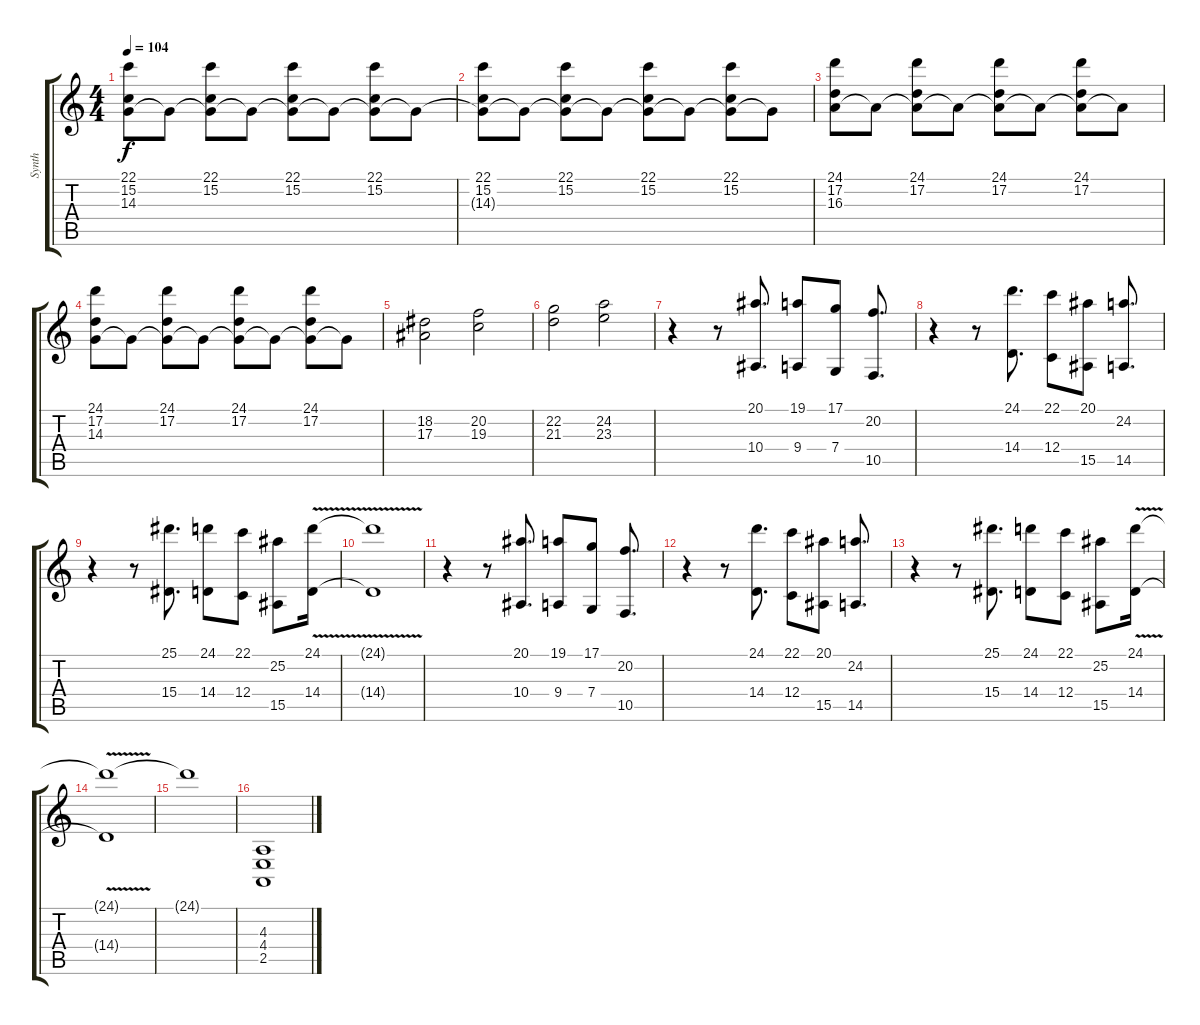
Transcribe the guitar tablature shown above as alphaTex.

\track ("Synth" "Synth") {instrument panflute}
\staff {score tabs}
\tuning (D4 A3 F3 C3 G2 D2) {hide}
\ts (4 4)
\tempo 104
\clef g2
\ks c
(22.1 15.2 14.3{t}).8{dy f} 14.3{t}.8 (22.1 15.2 14.3{t}).8 14.3{t}.8 (22.1 15.2 14.3{t}).8 14.3{t}.8 (22.1 15.2 14.3{t}).8 14.3{t}.8 |
(22.1 15.2 14.3{t}).8 14.3{t}.8 (22.1 15.2 14.3{t}).8 14.3{t}.8 (22.1 15.2 14.3{t}).8 14.3{t}.8 (22.1 15.2 14.3{t}).8 14.3{t}.8 |
(24.1 17.2 16.3).8 16.3{t}.8 (24.1 17.2 16.3{t}).8 16.3{t}.8 (24.1 17.2 16.3{t}).8 16.3{t}.8 (24.1 17.2 16.3{t}).8 16.3{t}.8 |
(24.1 17.2 14.3).8 14.3{t}.8 (24.1 17.2 14.3{t}).8 14.3{t}.8 (24.1 17.2 14.3{t}).8 14.3{t}.8 (24.1 17.2 14.3{t}).8 14.3{t}.8 |
(18.2 17.3).2 (20.2 19.3).2 |
(22.2 21.3).2 (24.2 23.3).2 |
r.4 r.8 (20.1 10.4).8{d} (19.1 9.4).8 (17.1 7.4).8 (20.2 10.5).8{d} |
r.4 r.8 (24.1 14.4).8{d} (22.1 12.4).8 (20.1 15.5).8 (24.2 14.5).8{d} |
r.4 r.8 (25.1 15.4).8{d} (24.1 14.4).8 (22.1 12.4).8 (25.2 15.5).8 (24.1{v} 14.4).16 |
(24.1{t} 14.4{t}).1 |
r.4 r.8 (20.1 10.4).8{d} (19.1 9.4).8 (17.1 7.4).8 (20.2 10.5).8{d} |
r.4 r.8 (24.1 14.4).8{d} (22.1 12.4).8 (20.1 15.5).8 (24.2 14.5).8{d} |
r.4 r.8 (25.1 15.4).8{d} (24.1 14.4).8 (22.1 12.4).8 (25.2 15.5).8 (24.1{v} 14.4).16 |
(24.1{t} 14.4{t}).1 |
24.1{t}.1 |
(4.3 4.4 2.5).1
